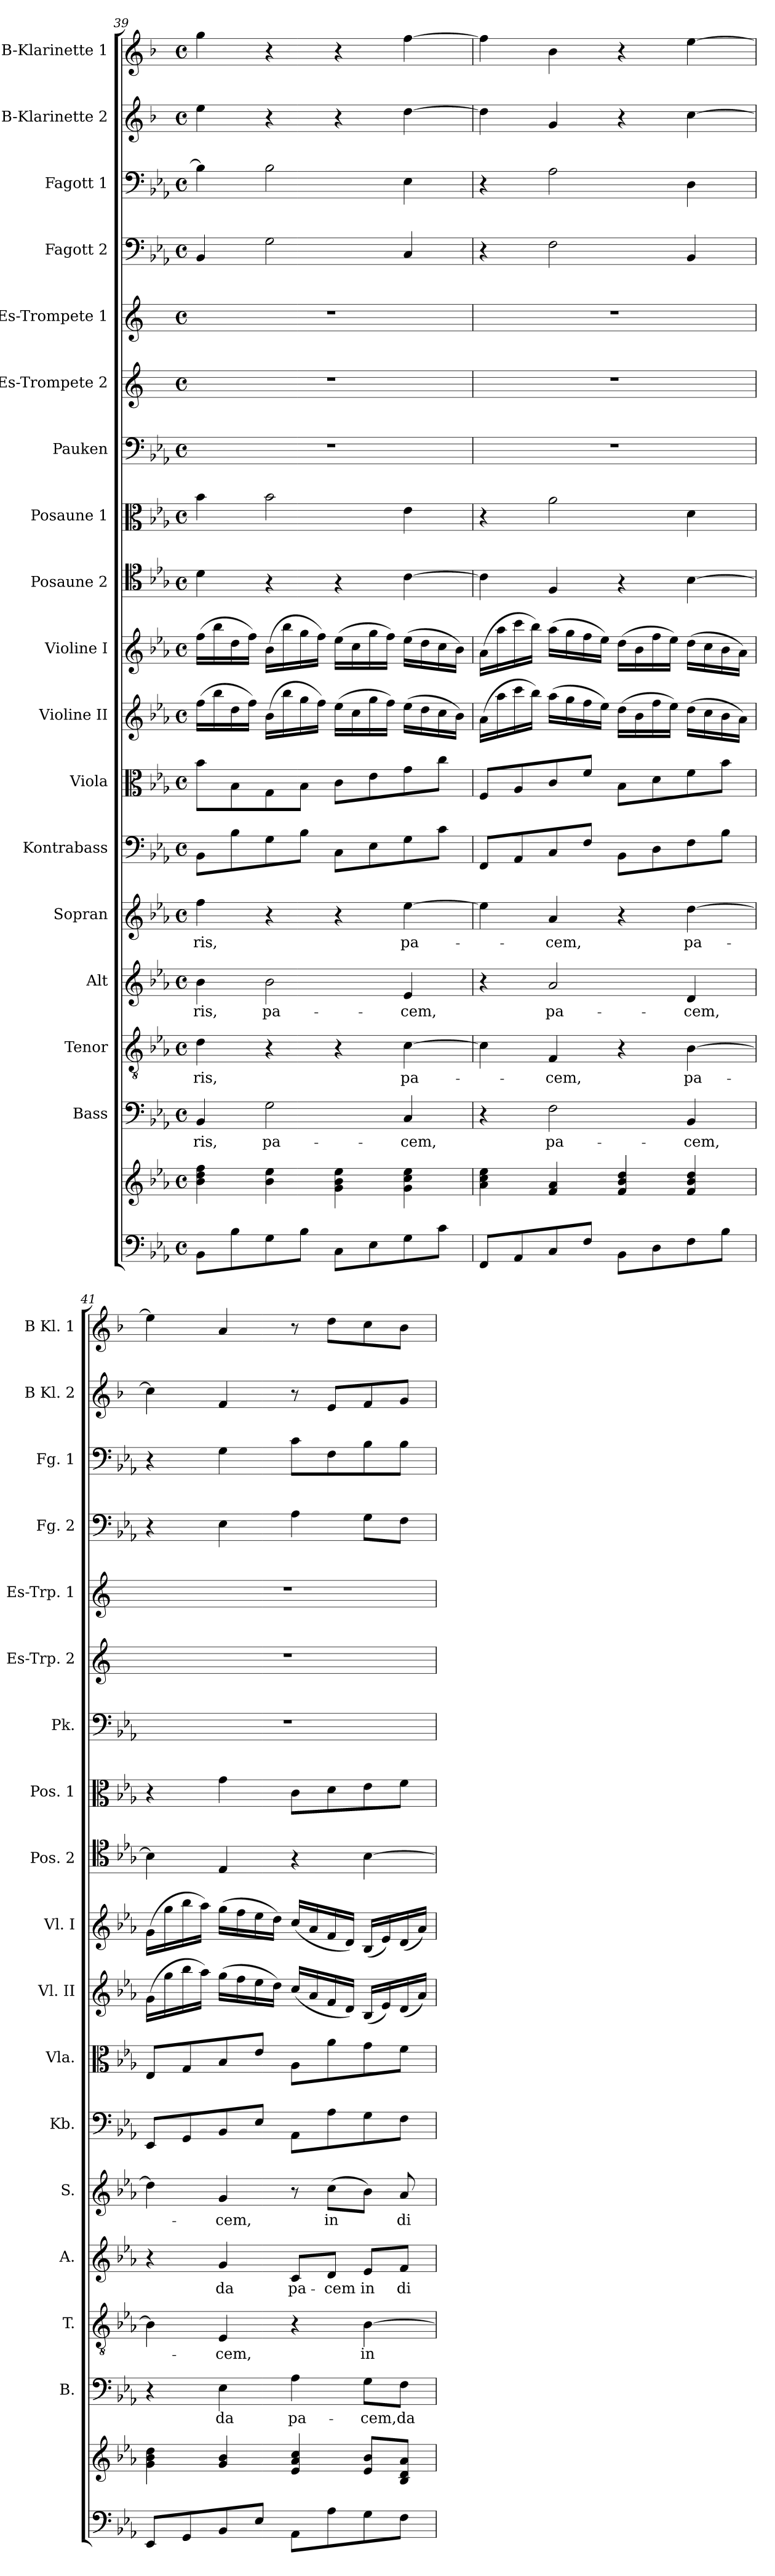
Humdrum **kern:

**kern	**kern	**kern	**text	**kern	**text	**kern	**text	**kern	**text	**kern	**kern	**kern	**kern	**kern	**kern	**kern	**kern	**kern	**kern	**kern	**kern	**kern
*part18	*part18	*part17	*part17	*part16	*part16	*part15	*part15	*part14	*part14	*part13	*part12	*part11	*part10	*part9	*part8	*part7	*part6	*part5	*part4	*part3	*part2	*part1
*staff19	*staff18	*staff17	*staff17	*staff16	*staff16	*staff15	*staff15	*staff14	*staff14	*staff13	*staff12	*staff11	*staff10	*staff9	*staff8	*staff7	*staff6	*staff5	*staff4	*staff3	*staff2	*staff1
*	*	*I"Bass	*	*I"Tenor	*	*I"Alt	*	*I"Sopran	*	*I"Kontrabass	*I"Viola	*I"Violine II	*I"Violine I	*I"Posaune 2	*I"Posaune 1	*I"Pauken	*I"Es-Trompete 2	*I"Es-Trompete 1	*I"Fagott 2	*I"Fagott 1	*I"B-Klarinette 2	*I"B-Klarinette 1
*	*	*I'B.	*	*I'T.	*	*I'A.	*	*I'S.	*	*I'Kb.	*I'Vla.	*I'Vl. II	*I'Vl. I	*I'Pos. 2	*I'Pos. 1	*I'Pk.	*I'Es-Trp. 2	*I'Es-Trp. 1	*I'Fg. 2	*I'Fg. 1	*I'B Kl. 2	*I'B Kl. 1
*clefF4	*clefG2	*clefF4	*	*clefGv2	*	*clefG2	*	*clefG2	*	*clefF4	*clefC3	*clefG2	*clefG2	*clefC4	*clefC3	*clefF4	*clefG2	*clefG2	*clefF4	*clefF4	*clefG2	*clefG2
*	*	*	*	*	*	*	*	*	*	*ITrd7c12	*	*	*	*	*	*	*ITrd-2c-3	*ITrd-2c-3	*	*	*ITrd1c2	*ITrd1c2
*k[b-e-a-]	*k[b-e-a-]	*k[b-e-a-]	*	*k[b-e-a-]	*	*k[b-e-a-]	*	*k[b-e-a-]	*	*k[b-e-a-]	*k[b-e-a-]	*k[b-e-a-]	*k[b-e-a-]	*k[b-e-a-]	*k[b-e-a-]	*k[b-e-a-]	*k[b-e-a-]	*k[b-e-a-]	*k[b-e-a-]	*k[b-e-a-]	*k[b-e-a-]	*k[b-e-a-]
*E-:	*E-:	*E-:	*	*E-:	*	*E-:	*	*E-:	*	*E-:	*E-:	*E-:	*E-:	*E-:	*E-:	*E-:	*E-:	*E-:	*E-:	*E-:	*E-:	*E-:
*M4/4	*M4/4	*M4/4	*	*M4/4	*	*M4/4	*	*M4/4	*	*M4/4	*M4/4	*M4/4	*M4/4	*M4/4	*M4/4	*M4/4	*M4/4	*M4/4	*M4/4	*M4/4	*M4/4	*M4/4
*met(c)	*met(c)	*met(c)	*	*met(c)	*	*met(c)	*	*met(c)	*	*met(c)	*met(c)	*met(c)	*met(c)	*met(c)	*met(c)	*met(c)	*met(c)	*met(c)	*met(c)	*met(c)	*met(c)	*met(c)
=39	=39	=39	=39	=39	=39	=39	=39	=39	=39	=39	=39	=39	=39	=39	=39	=39	=39	=39	=39	=39	=39	=39
!	!	!	!LO:LY:b	!	!LO:LY:b	!	!LO:LY:b	!	!LO:LY:b	!	!	!	!	!	!	!	!	!	!	!	!	!
8BB-\L	4b-\ 4dd\ 4ff\	4BB-/	-ris,	4d\	-ris,	4b-\	-ris,	4ff\	-ris,	8BBB-\L	8b-\L	(>16ff\LL	(>16ff\LL	4d\	4b-\	1r	1r	1r	4BB-/	4B-\]	4dd\	4ff\
.	.	.	.	.	.	.	.	.	.	.	.	16bb-\	16bb-\	.	.	.	.	.	.	.	.	.
8B-\	.	.	.	.	.	.	.	.	.	8BB-\	8B-\	16dd\	16dd\	.	.	.	.	.	.	.	.	.
.	.	.	.	.	.	.	.	.	.	.	.	16ff\JJ)	16ff\JJ)	.	.	.	.	.	.	.	.	.
!	!	!	!LO:LY:b	!	!	!	!LO:LY:b	!	!	!	!	!	!	!	!	!	!	!	!	!	!	!
8G\	4b-\ 4ee-\	2G\	pa-	4r	.	2b-\	pa-	4r	.	8GG\	8G\	(>16b-\LL	(>16b-\LL	4r	2b-\	.	.	.	2G\	2B-\	4r	4r
.	.	.	.	.	.	.	.	.	.	.	.	16bb-\	16bb-\	.	.	.	.	.	.	.	.	.
8B-\J	.	.	.	.	.	.	.	.	.	8BB-\J	8B-\J	16gg\	16gg\	.	.	.	.	.	.	.	.	.
.	.	.	.	.	.	.	.	.	.	.	.	16ff\JJ)	16ff\JJ)	.	.	.	.	.	.	.	.	.
8C\L	4g\ 4b-\ 4ee-\	.	.	4r	.	.	.	4r	.	8CC\L	8c\L	(>16ee-\LL	(>16ee-\LL	4r	.	.	.	.	.	.	4r	4r
.	.	.	.	.	.	.	.	.	.	.	.	16cc\	16cc\	.	.	.	.	.	.	.	.	.
8E-\	.	.	.	.	.	.	.	.	.	8EE-\	8e-\	16gg\	16gg\	.	.	.	.	.	.	.	.	.
.	.	.	.	.	.	.	.	.	.	.	.	16ff\JJ)	16ff\JJ)	.	.	.	.	.	.	.	.	.
!	!	!	!LO:LY:b	!	!LO:LY:b	!	!LO:LY:b	!	!LO:LY:b	!	!	!	!	!	!	!	!	!	!	!	!	!
8G\	4g\ 4cc\ 4ee-\	4C/	-cem,	[4c\	pa-	4e-/	-cem,	[4ee-\	pa-	8GG\	8g\	(>16ee-\LL	(>16ee-\LL	[4c\	4e-\	.	.	.	4C/	4E-\	[4cc\	[4ee-\
.	.	.	.	.	.	.	.	.	.	.	.	16dd\	16dd\	.	.	.	.	.	.	.	.	.
8c\J	.	.	.	.	.	.	.	.	.	8C\J	8cc\J	16cc\	16cc\	.	.	.	.	.	.	.	.	.
.	.	.	.	.	.	.	.	.	.	.	.	16b-\JJ)	16b-\JJ)	.	.	.	.	.	.	.	.	.
=40	=40	=40	=40	=40	=40	=40	=40	=40	=40	=40	=40	=40	=40	=40	=40	=40	=40	=40	=40	=40	=40	=40
8FF/L	4a-\ 4cc\ 4ee-\	4r	.	4c\]	.	4r	.	4ee-\]	.	8FFF/L	8F/L	(>16a-\LL	(>16a-\LL	4c\]	4r	1r	1r	1r	4r	4r	4cc\]	4ee-\]
.	.	.	.	.	.	.	.	.	.	.	.	16aa-\	16aa-\	.	.	.	.	.	.	.	.	.
8AA-/	.	.	.	.	.	.	.	.	.	8AAA-/	8A-/	16ccc\	16ccc\	.	.	.	.	.	.	.	.	.
.	.	.	.	.	.	.	.	.	.	.	.	16bb-\JJ)	16bb-\JJ)	.	.	.	.	.	.	.	.	.
!	!	!	!LO:LY:b	!	!LO:LY:b	!	!LO:LY:b	!	!LO:LY:b	!	!	!	!	!	!	!	!	!	!	!	!	!
8C/	4f/ 4a-/	2F\	pa-	4F/	-cem,	2a-/	pa-	4a-/	-cem,	8CC/	8c/	(>16aa-\LL	(>16aa-\LL	4F/	2a-\	.	.	.	2F\	2A-\	4f/	4a-\
.	.	.	.	.	.	.	.	.	.	.	.	16gg\	16gg\	.	.	.	.	.	.	.	.	.
8F/J	.	.	.	.	.	.	.	.	.	8FF/J	8f/J	16ff\	16ff\	.	.	.	.	.	.	.	.	.
.	.	.	.	.	.	.	.	.	.	.	.	16ee-\JJ)	16ee-\JJ)	.	.	.	.	.	.	.	.	.
8BB-\L	4f/ 4b-/ 4dd/	.	.	4r	.	.	.	4r	.	8BBB-\L	8B-\L	(>16dd\LL	(>16dd\LL	4r	.	.	.	.	.	.	4r	4r
.	.	.	.	.	.	.	.	.	.	.	.	16b-\	16b-\	.	.	.	.	.	.	.	.	.
8D\	.	.	.	.	.	.	.	.	.	8DD\	8d\	16ff\	16ff\	.	.	.	.	.	.	.	.	.
.	.	.	.	.	.	.	.	.	.	.	.	16ee-\JJ)	16ee-\JJ)	.	.	.	.	.	.	.	.	.
!	!	!	!LO:LY:b	!	!LO:LY:b	!	!LO:LY:b	!	!LO:LY:b	!	!	!	!	!	!	!	!	!	!	!	!	!
8F\	4f/ 4b-/ 4dd/	4BB-/	-cem,	[4B-\	pa-	4d/	-cem,	[4dd\	pa-	8FF\	8f\	(>16dd\LL	(>16dd\LL	[4B-\	4d\	.	.	.	4BB-/	4D\	[4b-\	[4dd\
.	.	.	.	.	.	.	.	.	.	.	.	16cc\	16cc\	.	.	.	.	.	.	.	.	.
8B-\J	.	.	.	.	.	.	.	.	.	8BB-\J	8b-\J	16b-\	16b-\	.	.	.	.	.	.	.	.	.
.	.	.	.	.	.	.	.	.	.	.	.	16a-\JJ)	16a-\JJ)	.	.	.	.	.	.	.	.	.
=41	=41	=41	=41	=41	=41	=41	=41	=41	=41	=41	=41	=41	=41	=41	=41	=41	=41	=41	=41	=41	=41	=41
8EE-/L	4g\ 4b-\ 4dd\	4r	.	4B-\]	.	4r	.	4dd\]	.	8EEE-/L	8E-/L	(>16g\LL	(>16g\LL	4B-\]	4r	1r	1r	1r	4r	4r	4b-\]	4dd\]
.	.	.	.	.	.	.	.	.	.	.	.	16gg\	16gg\	.	.	.	.	.	.	.	.	.
8GG/	.	.	.	.	.	.	.	.	.	8GGG/	8G/	16bb-\	16bb-\	.	.	.	.	.	.	.	.	.
.	.	.	.	.	.	.	.	.	.	.	.	16aa-\JJ)	16aa-\JJ)	.	.	.	.	.	.	.	.	.
!	!	!	!LO:LY:b	!	!LO:LY:b	!	!LO:LY:b	!	!LO:LY:b	!	!	!	!	!	!	!	!	!	!	!	!	!
8BB-/	4g/ 4b-/	4E-\	da	4E-/	-cem,	4g/	da	4g/	-cem,	8BBB-/	8B-/	(>16gg\LL	(>16gg\LL	4E-/	4g\	.	.	.	4E-\	4G\	4e-/	4g/
.	.	.	.	.	.	.	.	.	.	.	.	16ff\	16ff\	.	.	.	.	.	.	.	.	.
8E-/J	.	.	.	.	.	.	.	.	.	8EE-/J	8e-/J	16ee-\	16ee-\	.	.	.	.	.	.	.	.	.
.	.	.	.	.	.	.	.	.	.	.	.	16dd\JJ)	16dd\JJ)	.	.	.	.	.	.	.	.	.
!	!	!	!LO:LY:b	!	!	!	!LO:LY:b	!	!	!	!	!	!	!	!	!	!	!	!	!	!	!
8AA-\L	4e-/ 4a-/ 4cc/	4A-\	pa-	4r	.	8c/L	pa-	8r	.	8AAA-\L	8A-\L	(<16cc/LL	(<16cc/LL	4r	8c\L	.	.	.	4A-\	8c\L	8r	8r
.	.	.	.	.	.	.	.	.	.	.	.	16a-/	16a-/	.	.	.	.	.	.	.	.	.
!	!	!	!	!	!	!	!LO:LY:b	!	!LO:LY:b	!	!	!	!	!	!	!	!	!	!	!	!	!
8A-\	.	.	.	.	.	8d/J	-cem	(>8cc\L	in	8AA-\	8a-\	16f/	16f/	.	8d\	.	.	.	.	8F\	8d/L	8cc\L
.	.	.	.	.	.	.	.	.	.	.	.	16d/JJ)	16d/JJ)	.	.	.	.	.	.	.	.	.
!	!	!	!LO:LY:b	!	!LO:LY:b	!	!LO:LY:b	!	!	!	!	!	!	!	!	!	!	!	!	!	!	!
8G\	8e-/ 8b-/L	8G\L	-cem,	[4B-\	in	8e-/L	in	8b-\J)	.	8GG\	8g\	(<16B-/LL	(<16B-/LL	[4B-\	8e-\	.	.	.	8G\L	8B-\	8e-/	8b-\
.	.	.	.	.	.	.	.	.	.	.	.	16e-/)	16e-/)	.	.	.	.	.	.	.	.	.
!	!	!	!LO:LY:b	!	!	!	!LO:LY:b	!	!LO:LY:b	!	!	!	!	!	!	!	!	!	!	!	!	!
8F\J	8B-/ 8d/ 8a-/J	8F\J	da	.	.	8f/J	di-	8a-/	di-	8FF\J	8f\J	(<16d/	(<16d/	.	8f\J	.	.	.	8F\J	8B-\J	8f/J	8a-\J
.	.	.	.	.	.	.	.	.	.	.	.	16a-/JJ)	16a-/JJ)	.	.	.	.	.	.	.	.	.
=	=	=	=	=	=	=	=	=	=	=	=	=	=	=	=	=	=	=	=	=	=	=
*-	*-	*-	*-	*-	*-	*-	*-	*-	*-	*-	*-	*-	*-	*-	*-	*-	*-	*-	*-	*-	*-	*-
